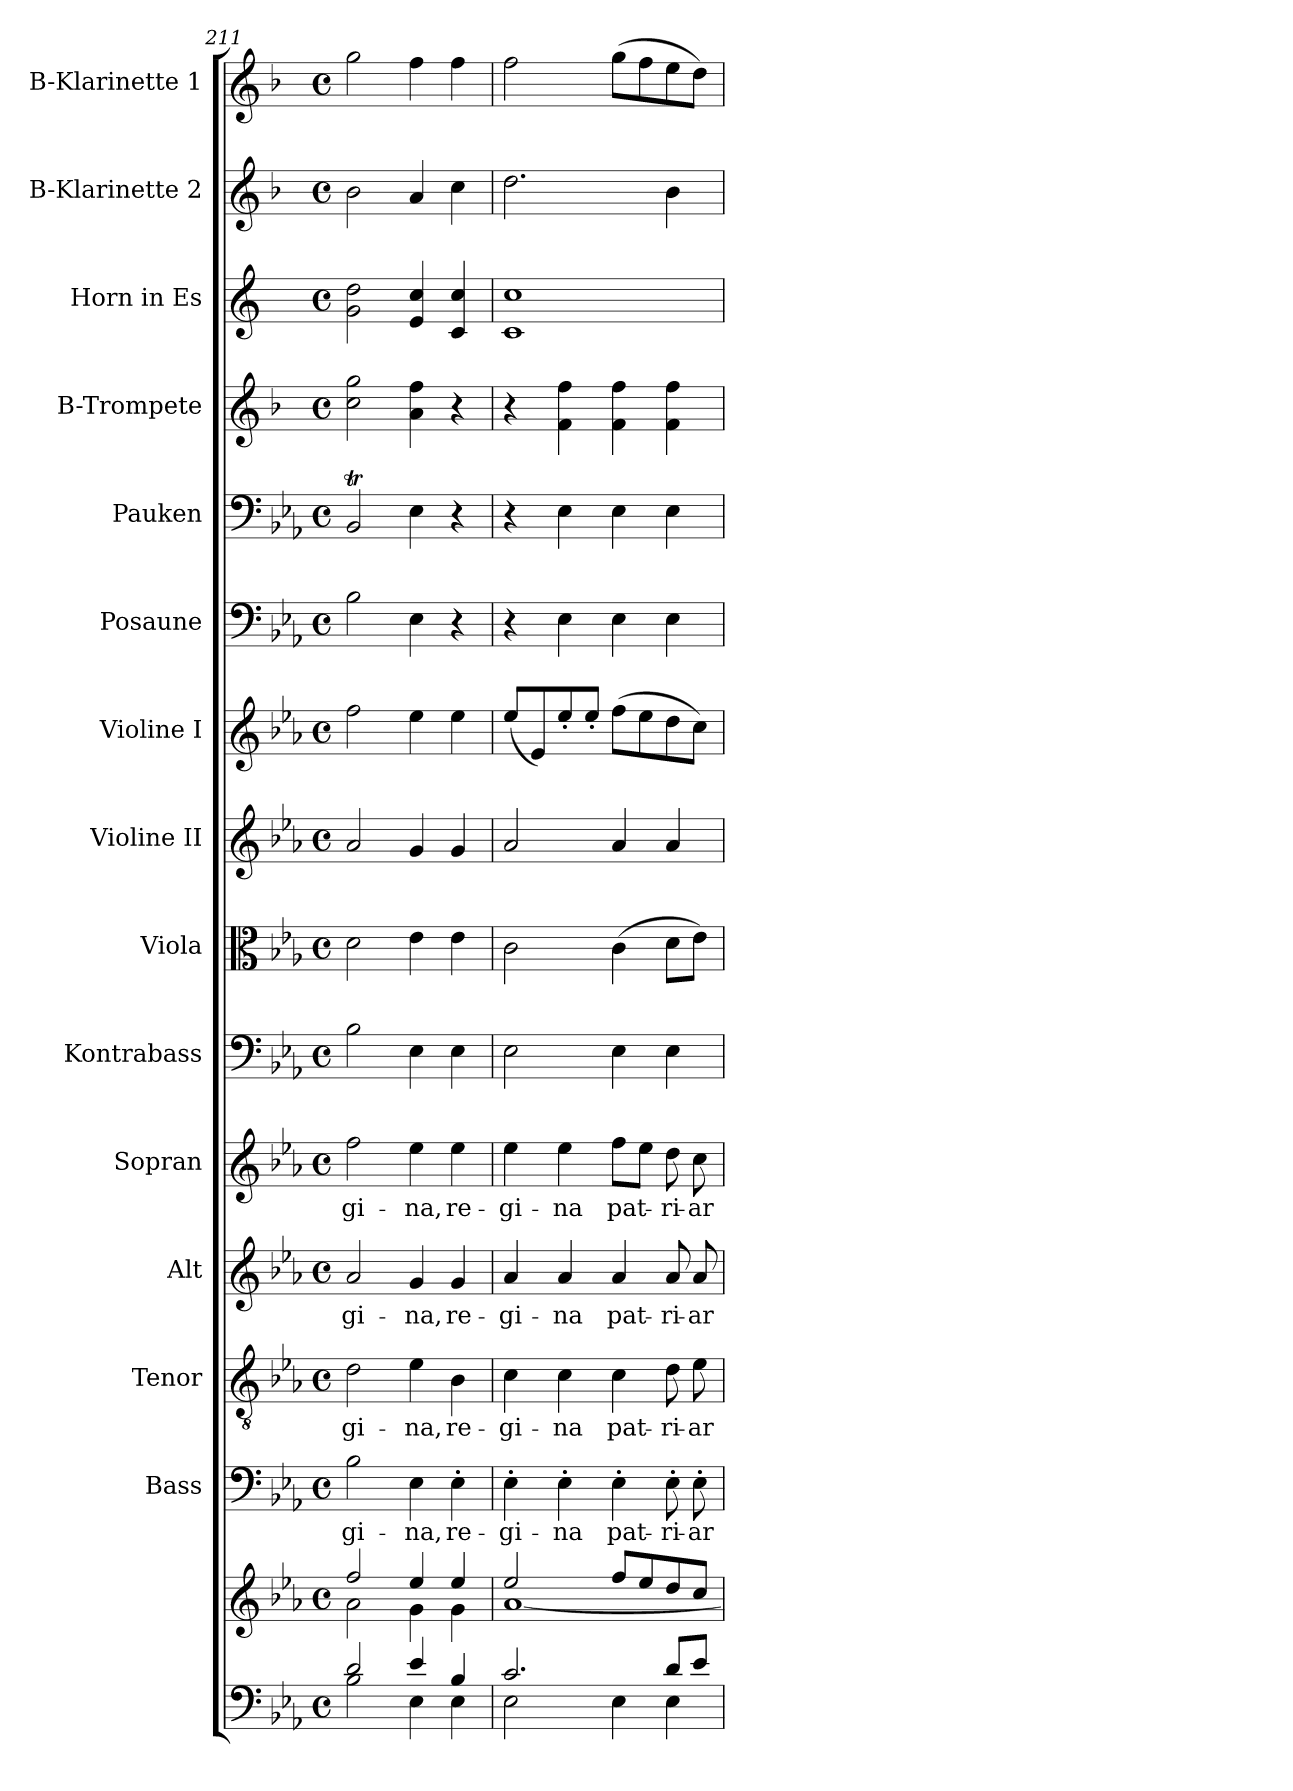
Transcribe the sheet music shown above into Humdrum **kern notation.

**kern	**kern	**kern	**text	**kern	**text	**kern	**text	**kern	**text	**kern	**kern	**kern	**kern	**kern	**kern	**kern	**kern	**kern	**kern
*part15	*part15	*part14	*part14	*part13	*part13	*part12	*part12	*part11	*part11	*part10	*part9	*part8	*part7	*part6	*part5	*part4	*part3	*part2	*part1
*staff16	*staff15	*staff14	*staff14	*staff13	*staff13	*staff12	*staff12	*staff11	*staff11	*staff10	*staff9	*staff8	*staff7	*staff6	*staff5	*staff4	*staff3	*staff2	*staff1
*	*	*I"Bass	*	*I"Tenor	*	*I"Alt	*	*I"Sopran	*	*I"Kontrabass	*I"Viola	*I"Violine II	*I"Violine I	*I"Posaune	*I"Pauken	*I"B-Trompete	*I"Horn in Es	*I"B-Klarinette 2	*I"B-Klarinette 1
*	*	*I'B.	*	*I'T.	*	*I'A.	*	*I'S.	*	*I'Kb.	*I'Vla.	*I'Vl. II	*I'Vl. I	*I'Pos.	*I'Pk.	*I'B Trp.	*	*I'B Kl. 2	*I'B Kl. 1
*clefF4	*clefG2	*clefF4	*	*clefGv2	*	*clefG2	*	*clefG2	*	*clefF4	*clefC3	*clefG2	*clefG2	*clefF4	*clefF4	*clefG2	*clefG2	*clefG2	*clefG2
*	*	*	*	*	*	*	*	*	*	*ITrd7c12	*	*	*	*	*	*ITrd1c2	*ITrd5c9	*ITrd1c2	*ITrd1c2
*k[b-e-a-]	*k[b-e-a-]	*k[b-e-a-]	*	*k[b-e-a-]	*	*k[b-e-a-]	*	*k[b-e-a-]	*	*k[b-e-a-]	*k[b-e-a-]	*k[b-e-a-]	*k[b-e-a-]	*k[b-e-a-]	*k[b-e-a-]	*k[b-e-a-]	*k[b-e-a-]	*k[b-e-a-]	*k[b-e-a-]
*E-:	*E-:	*E-:	*	*E-:	*	*E-:	*	*E-:	*	*E-:	*E-:	*E-:	*E-:	*E-:	*E-:	*E-:	*E-:	*E-:	*E-:
*M4/4	*M4/4	*M4/4	*	*M4/4	*	*M4/4	*	*M4/4	*	*M4/4	*M4/4	*M4/4	*M4/4	*M4/4	*M4/4	*M4/4	*M4/4	*M4/4	*M4/4
*met(c)	*met(c)	*met(c)	*	*met(c)	*	*met(c)	*	*met(c)	*	*met(c)	*met(c)	*met(c)	*met(c)	*met(c)	*met(c)	*met(c)	*met(c)	*met(c)	*met(c)
=211	=211	=211	=211	=211	=211	=211	=211	=211	=211	=211	=211	=211	=211	=211	=211	=211	=211	=211	=211
*^	*^	*	*	*	*	*	*	*	*	*	*	*	*	*	*	*	*	*	*
!	!	!	!	!	!LO:LY:b	!	!LO:LY:b	!	!LO:LY:b	!	!LO:LY:b	!	!	!	!	!	!	!	!	!	!
2d/	2B-\	2ff/	2a-\	2B-\	-gi-	2d\	-gi-	2a-/	-gi-	2ff\	-gi-	2BB-\	2d\	2a-/	2ff\	2B-\	2BB-T/	2b-\ 2ff\	2B-\ 2f\	2a-\	2ff\
!	!	!	!	!	!LO:LY:b	!	!LO:LY:b	!	!LO:LY:b	!	!LO:LY:b	!	!	!	!	!	!	!	!	!	!
4e-/	4E-\	4ee-/	4g\	4E-\	-na,	4e-\	-na,	4g/	-na,	4ee-\	-na,	4EE-\	4e-\	4g/	4ee-\	4E-\	4E-\	4g\ 4ee-\	4G/ 4e-/	4g/	4ee-\
!	!	!	!	!	!LO:LY:b	!	!LO:LY:b	!	!LO:LY:b	!	!LO:LY:b	!	!	!	!	!	!	!	!	!	!
4B-/	4E-\	4ee-/	4g\	4E-'>\	re-	4B-\	re-	4g/	re-	4ee-\	re-	4EE-\	4e-\	4g/	4ee-\	4r	4r	4r	4E-/ 4e-/	4b-\	4ee-\
=212	=212	=212	=212	=212	=212	=212	=212	=212	=212	=212	=212	=212	=212	=212	=212	=212	=212	=212	=212	=212	=212
!	!	!	!	!	!LO:LY:b	!	!LO:LY:b	!	!LO:LY:b	!	!LO:LY:b	!	!	!	!	!	!	!	!	!	!
2.c/	2E-\	2ee-/	[<1a-	4E-'>\	-gi-	4c\	-gi-	4a-/	-gi-	4ee-\	-gi-	2EE-\	2c\	2a-/	(<8ee-/L	4r	4r	4r	1E- 1e-	2.cc\	2ee-\
.	.	.	.	.	.	.	.	.	.	.	.	.	.	.	8e-/)	.	.	.	.	.	.
!	!	!	!	!	!LO:LY:b	!	!LO:LY:b	!	!LO:LY:b	!	!LO:LY:b	!	!	!	!	!	!	!	!	!	!
.	.	.	.	4E-'>\	-na	4c\	-na	4a-/	-na	4ee-\	-na	.	.	.	8ee-'</	4E-\	4E-\	4e-\ 4ee-\	.	.	.
.	.	.	.	.	.	.	.	.	.	.	.	.	.	.	8ee-'</J	.	.	.	.	.	.
!	!	!	!	!	!LO:LY:b	!	!LO:LY:b	!	!LO:LY:b	!	!LO:LY:b	!	!	!	!	!	!	!	!	!	!
.	4E-\	8ff/L	.	4E-'>\	pat-	4c\	pat-	4a-/	pat-	8ff\L	pat-	4EE-\	(>4c\	4a-/	(>8ff\L	4E-\	4E-\	4e-\ 4ee-\	.	.	(>8ff\L
.	.	8ee-/	.	.	.	.	.	.	.	8ee-\J	.	.	.	.	8ee-\	.	.	.	.	.	8ee-\
!	!	!	!	!	!LO:LY:b	!	!LO:LY:b	!	!LO:LY:b	!	!LO:LY:b	!	!	!	!	!	!	!	!	!	!
8d/L	4E-\	8dd/	.	8E-'>\	-ri-	8d\	-ri-	8a-/	-ri-	8dd\	-ri-	4EE-\	8d\L	4a-/	8dd\	4E-\	4E-\	4e-\ 4ee-\	.	4a-\	8dd\
!	!	!	!	!	!LO:LY:b	!	!LO:LY:b	!	!LO:LY:b	!	!LO:LY:b	!	!	!	!	!	!	!	!	!	!
8e-/J	.	8cc/J	.	8E-'>\	-ar-	8e-\	-ar-	8a-/	-ar-	8cc\	-ar-	.	8e-\J)	.	8cc\J)	.	.	.	.	.	8cc\J)
*v	*v	*	*	*	*	*	*	*	*	*	*	*	*	*	*	*	*	*	*	*	*
*	*v	*v	*	*	*	*	*	*	*	*	*	*	*	*	*	*	*	*	*	*
=	=	=	=	=	=	=	=	=	=	=	=	=	=	=	=	=	=	=	=
*-	*-	*-	*-	*-	*-	*-	*-	*-	*-	*-	*-	*-	*-	*-	*-	*-	*-	*-	*-
